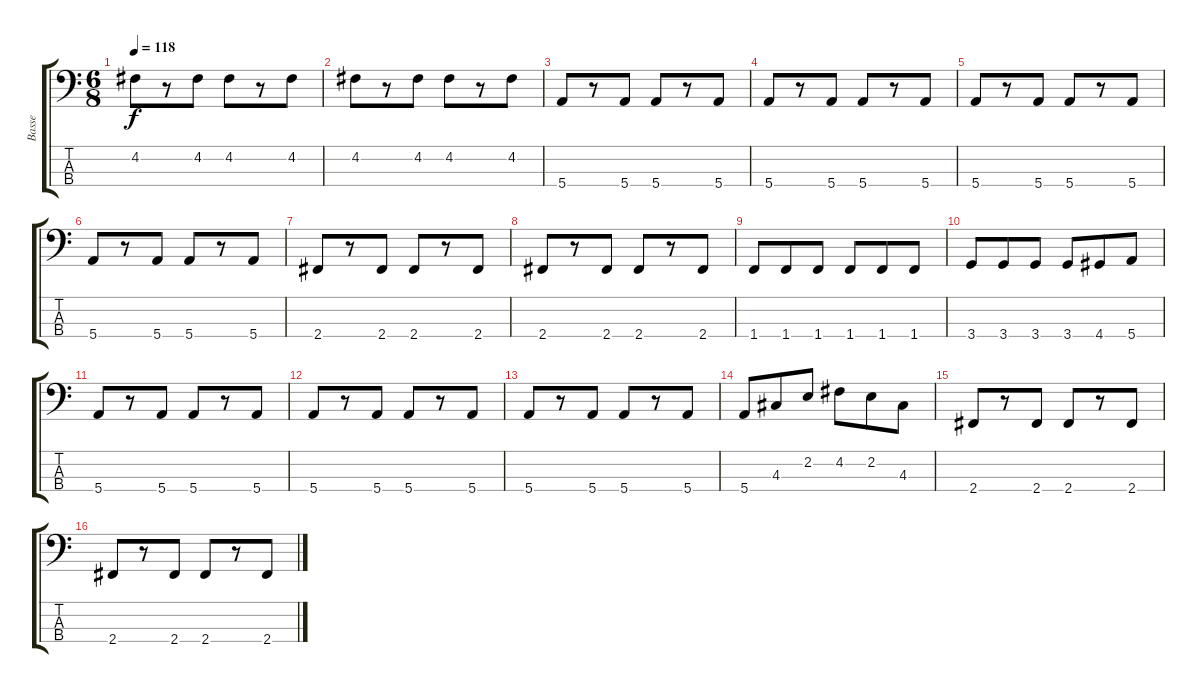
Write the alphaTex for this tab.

\track ("Basse" "Basse") {instrument electricbassfinger}
\staff {score tabs}
\tuning (G2 D2 A1 E1) {hide}
\ts (6 8)
\tempo 118
\clef f4
\ks c
4.2.8{dy f} r.8 4.2.8 4.2.8 r.8 4.2.8 |
4.2.8 r.8 4.2.8 4.2.8 r.8 4.2.8 |
5.4.8 r.8 5.4.8 5.4.8 r.8 5.4.8 |
5.4.8 r.8 5.4.8 5.4.8 r.8 5.4.8 |
5.4.8 r.8 5.4.8 5.4.8 r.8 5.4.8 |
5.4.8 r.8 5.4.8 5.4.8 r.8 5.4.8 |
2.4.8 r.8 2.4.8 2.4.8 r.8 2.4.8 |
2.4.8 r.8 2.4.8 2.4.8 r.8 2.4.8 |
1.4.8 1.4.8 1.4.8 1.4.8 1.4.8 1.4.8 |
3.4.8 3.4.8 3.4.8 3.4.8 4.4.8 5.4.8 |
5.4.8 r.8 5.4.8 5.4.8 r.8 5.4.8 |
5.4.8 r.8 5.4.8 5.4.8 r.8 5.4.8 |
5.4.8 r.8 5.4.8 5.4.8 r.8 5.4.8 |
5.4.8 4.3.8 2.2.8 4.2.8 2.2.8 4.3.8 |
2.4.8 r.8 2.4.8 2.4.8 r.8 2.4.8 |
2.4.8 r.8 2.4.8 2.4.8 r.8 2.4.8
